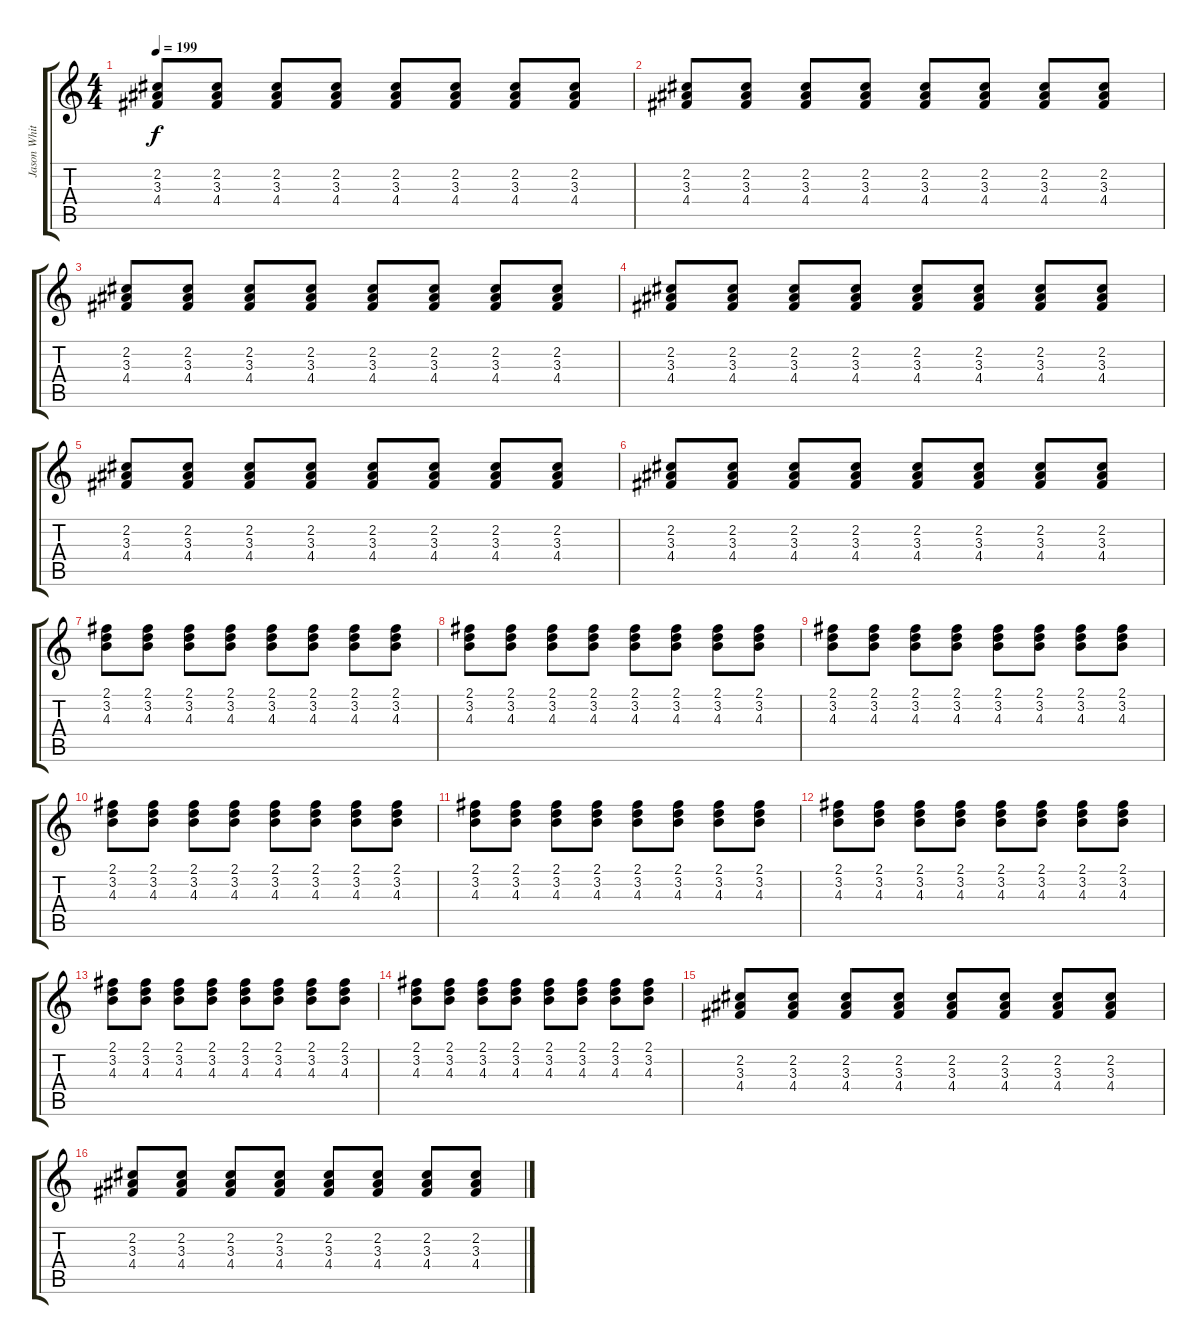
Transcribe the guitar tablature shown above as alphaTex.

\track ("Jason White - Guitar" "Jason Whit") {instrument acousticguitarsteel}
\staff {score tabs}
\tuning (E4 B3 G3 D3 A2 E2) {hide}
\ts (4 4)
\tempo 199
\clef g2
\ks c
(2.2 3.3 4.4).8{dy f} (2.2 3.3 4.4).8 (2.2 3.3 4.4).8 (2.2 3.3 4.4).8 (2.2 3.3 4.4).8 (2.2 3.3 4.4).8 (2.2 3.3 4.4).8 (2.2 3.3 4.4).8 |
(2.2 3.3 4.4).8 (2.2 3.3 4.4).8 (2.2 3.3 4.4).8 (2.2 3.3 4.4).8 (2.2 3.3 4.4).8 (2.2 3.3 4.4).8 (2.2 3.3 4.4).8 (2.2 3.3 4.4).8 |
(2.2 3.3 4.4).8 (2.2 3.3 4.4).8 (2.2 3.3 4.4).8 (2.2 3.3 4.4).8 (2.2 3.3 4.4).8 (2.2 3.3 4.4).8 (2.2 3.3 4.4).8 (2.2 3.3 4.4).8 |
(2.2 3.3 4.4).8 (2.2 3.3 4.4).8 (2.2 3.3 4.4).8 (2.2 3.3 4.4).8 (2.2 3.3 4.4).8 (2.2 3.3 4.4).8 (2.2 3.3 4.4).8 (2.2 3.3 4.4).8 |
(2.2 3.3 4.4).8 (2.2 3.3 4.4).8 (2.2 3.3 4.4).8 (2.2 3.3 4.4).8 (2.2 3.3 4.4).8 (2.2 3.3 4.4).8 (2.2 3.3 4.4).8 (2.2 3.3 4.4).8 |
(2.2 3.3 4.4).8 (2.2 3.3 4.4).8 (2.2 3.3 4.4).8 (2.2 3.3 4.4).8 (2.2 3.3 4.4).8 (2.2 3.3 4.4).8 (2.2 3.3 4.4).8 (2.2 3.3 4.4).8 |
(2.1 3.2 4.3).8 (2.1 3.2 4.3).8 (2.1 3.2 4.3).8 (2.1 3.2 4.3).8 (2.1 3.2 4.3).8 (2.1 3.2 4.3).8 (2.1 3.2 4.3).8 (2.1 3.2 4.3).8 |
(2.1 3.2 4.3).8 (2.1 3.2 4.3).8 (2.1 3.2 4.3).8 (2.1 3.2 4.3).8 (2.1 3.2 4.3).8 (2.1 3.2 4.3).8 (2.1 3.2 4.3).8 (2.1 3.2 4.3).8 |
(2.1 3.2 4.3).8 (2.1 3.2 4.3).8 (2.1 3.2 4.3).8 (2.1 3.2 4.3).8 (2.1 3.2 4.3).8 (2.1 3.2 4.3).8 (2.1 3.2 4.3).8 (2.1 3.2 4.3).8 |
(2.1 3.2 4.3).8 (2.1 3.2 4.3).8 (2.1 3.2 4.3).8 (2.1 3.2 4.3).8 (2.1 3.2 4.3).8 (2.1 3.2 4.3).8 (2.1 3.2 4.3).8 (2.1 3.2 4.3).8 |
(2.1 3.2 4.3).8 (2.1 3.2 4.3).8 (2.1 3.2 4.3).8 (2.1 3.2 4.3).8 (2.1 3.2 4.3).8 (2.1 3.2 4.3).8 (2.1 3.2 4.3).8 (2.1 3.2 4.3).8 |
(2.1 3.2 4.3).8 (2.1 3.2 4.3).8 (2.1 3.2 4.3).8 (2.1 3.2 4.3).8 (2.1 3.2 4.3).8 (2.1 3.2 4.3).8 (2.1 3.2 4.3).8 (2.1 3.2 4.3).8 |
(2.1 3.2 4.3).8 (2.1 3.2 4.3).8 (2.1 3.2 4.3).8 (2.1 3.2 4.3).8 (2.1 3.2 4.3).8 (2.1 3.2 4.3).8 (2.1 3.2 4.3).8 (2.1 3.2 4.3).8 |
(2.1 3.2 4.3).8 (2.1 3.2 4.3).8 (2.1 3.2 4.3).8 (2.1 3.2 4.3).8 (2.1 3.2 4.3).8 (2.1 3.2 4.3).8 (2.1 3.2 4.3).8 (2.1 3.2 4.3).8 |
(2.2 3.3 4.4).8 (2.2 3.3 4.4).8 (2.2 3.3 4.4).8 (2.2 3.3 4.4).8 (2.2 3.3 4.4).8 (2.2 3.3 4.4).8 (2.2 3.3 4.4).8 (2.2 3.3 4.4).8 |
(2.2 3.3 4.4).8 (2.2 3.3 4.4).8 (2.2 3.3 4.4).8 (2.2 3.3 4.4).8 (2.2 3.3 4.4).8 (2.2 3.3 4.4).8 (2.2 3.3 4.4).8 (2.2 3.3 4.4).8
